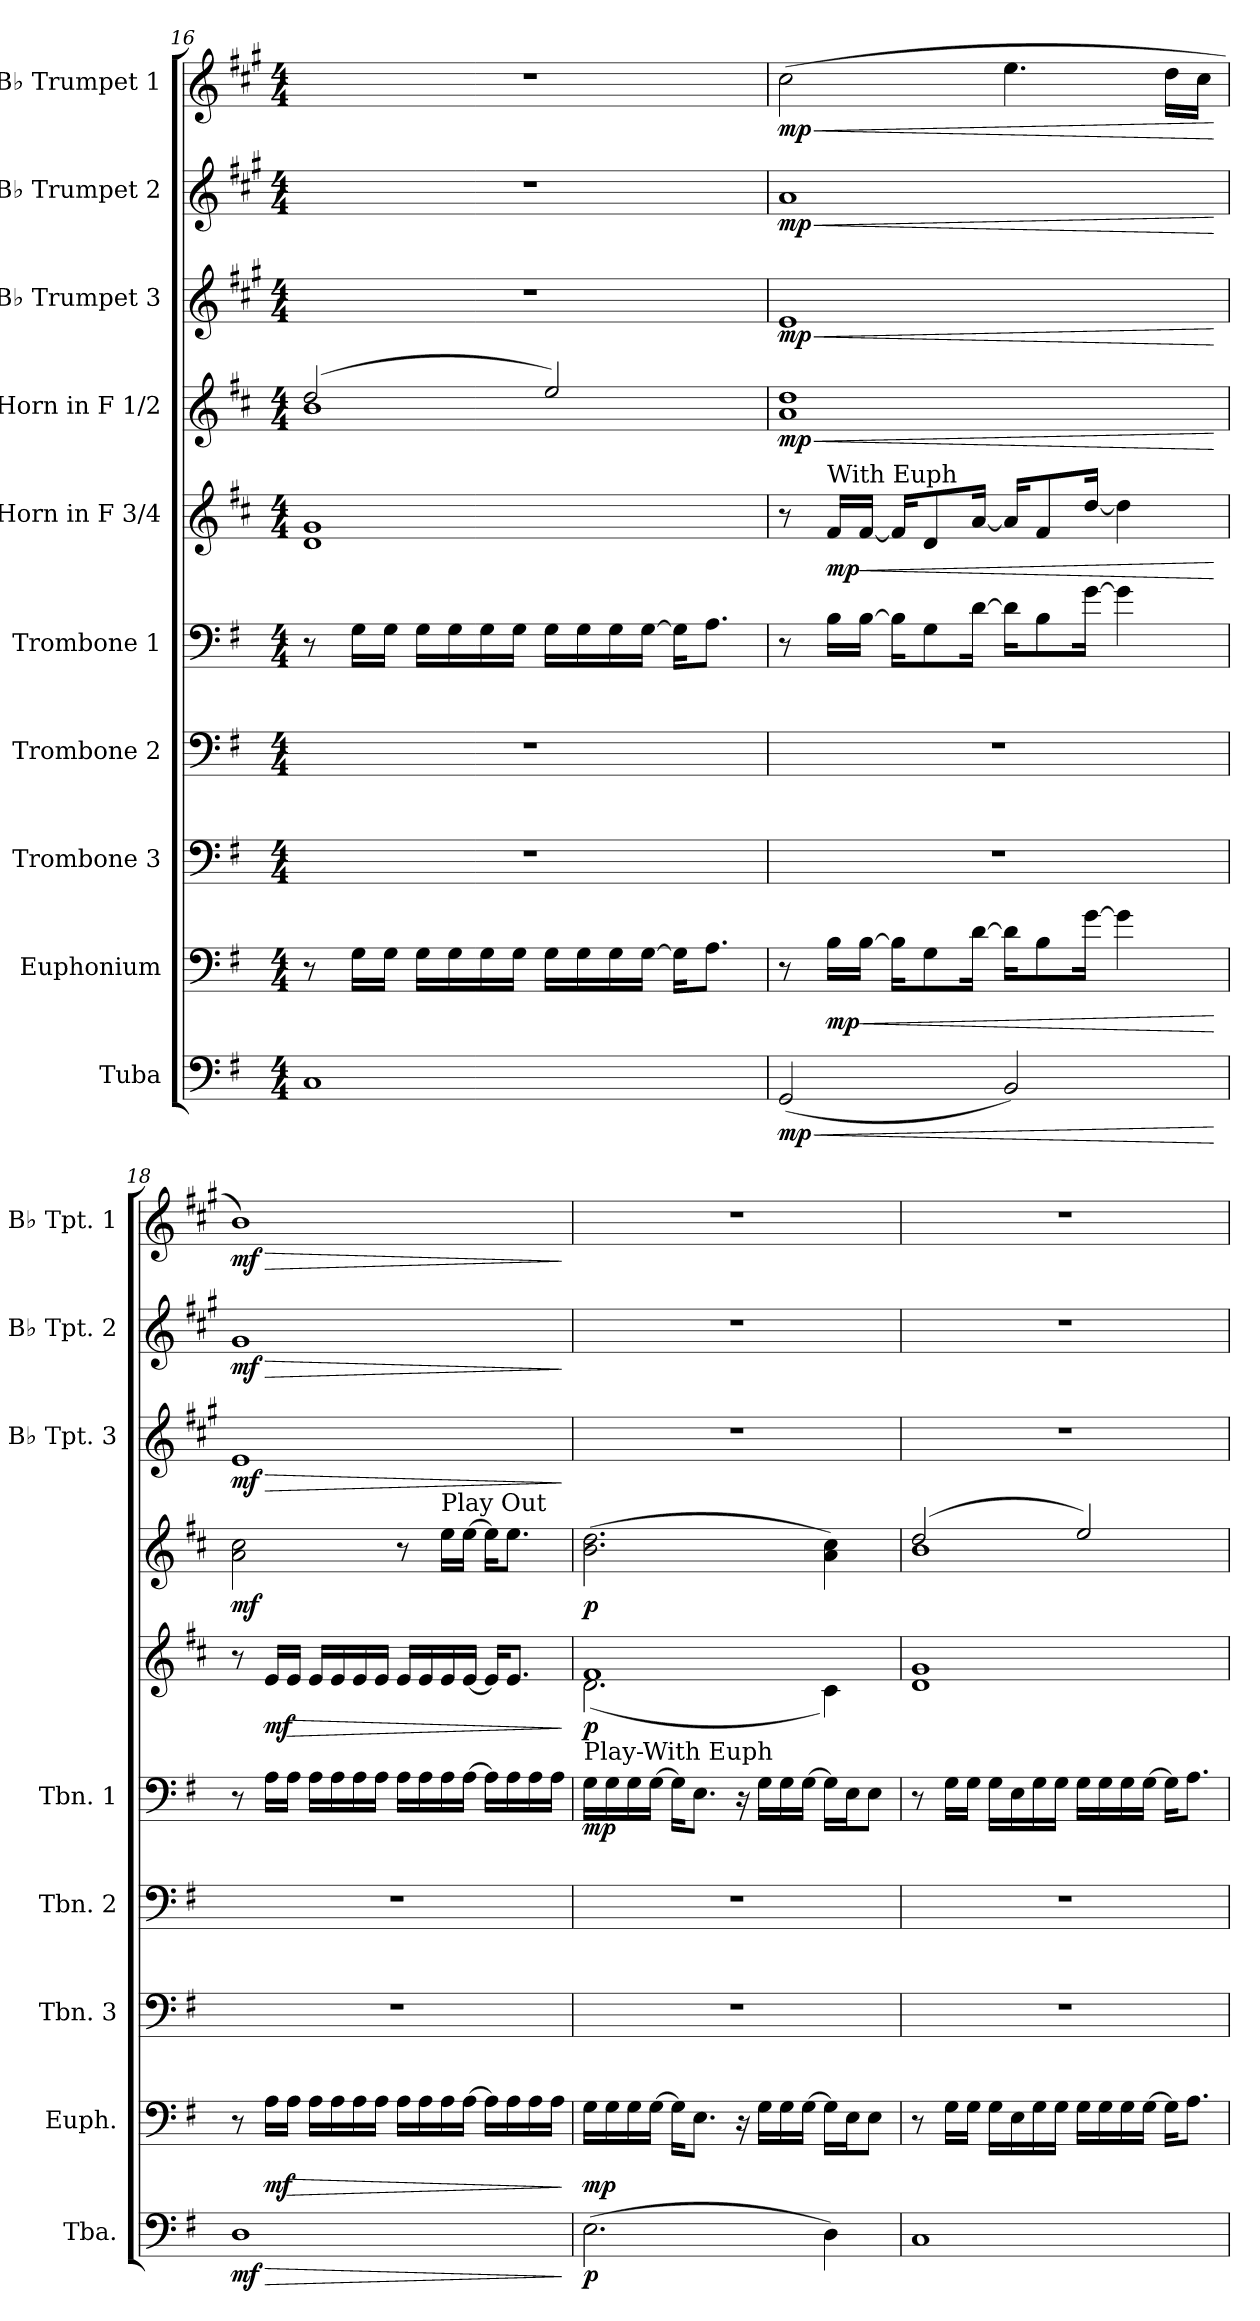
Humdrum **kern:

**kern	**dynam	**kern	**dynam	**kern	**kern	**kern	**dynam	**kern	**dynam	**kern	**dynam	**kern	**dynam	**kern	**dynam	**kern	**dynam
*part10	*part10	*part9	*part9	*part8	*part7	*part6	*part6	*part5	*part5	*part4	*part4	*part3	*part3	*part2	*part2	*part1	*part1
*staff10	*staff10	*staff9	*staff9	*staff8	*staff7	*staff6	*staff6	*staff5	*staff5	*staff4	*staff4	*staff3	*staff3	*staff2	*staff2	*staff1	*staff1
*I"Tuba	*	*I"Euphonium	*	*I"Trombone 3	*I"Trombone 2	*I"Trombone 1	*	*I"Horn in F 3/4	*	*I"Horn in F 1/2	*	*I"B♭ Trumpet 3	*	*I"B♭ Trumpet 2	*	*I"B♭ Trumpet 1	*
*I'Tba.	*	*I'Euph.	*	*I'Tbn. 3	*I'Tbn. 2	*I'Tbn. 1	*	*	*	*	*	*I'B♭ Tpt. 3	*	*I'B♭ Tpt. 2	*	*I'B♭ Tpt. 1	*
*clefF4	*	*clefF4	*	*clefF4	*clefF4	*clefF4	*	*clefG2	*	*clefG2	*	*clefG2	*	*clefG2	*	*clefG2	*
*	*	*	*	*	*	*	*	*ITrd4c7	*	*ITrd4c7	*	*ITrd1c2	*	*ITrd1c2	*	*ITrd1c2	*
*k[f#]	*	*k[f#]	*	*k[f#]	*k[f#]	*k[f#]	*	*k[f#]	*	*k[f#]	*	*k[f#]	*	*k[f#]	*	*k[f#]	*
*M4/4	*	*M4/4	*	*M4/4	*M4/4	*M4/4	*	*M4/4	*	*M4/4	*	*M4/4	*	*M4/4	*	*M4/4	*
=16	=16	=16	=16	=16	=16	=16	=16	=16	=16	=16	=16	=16	=16	=16	=16	=16	=16
*	*	*	*	*	*	*	*	*	*	*^	*	*	*	*	*	*	*
1C	.	8r	.	1r	1r	8r	.	1G 1c	.	(>2g/	1e	.	1r	.	1r	.	1r	.
.	.	16G\LL	.	.	.	16G!\LL	.	.	.	.	.	.	.	.	.	.	.	.
.	.	16G\JJ	.	.	.	16G!\JJ	.	.	.	.	.	.	.	.	.	.	.	.
.	.	16G\LL	.	.	.	16G!\LL	.	.	.	.	.	.	.	.	.	.	.	.
.	.	16G\	.	.	.	16G!\	.	.	.	.	.	.	.	.	.	.	.	.
.	.	16G\	.	.	.	16G!\	.	.	.	.	.	.	.	.	.	.	.	.
.	.	16G\JJ	.	.	.	16G!\JJ	.	.	.	.	.	.	.	.	.	.	.	.
.	.	16G\LL	.	.	.	16G!\LL	.	.	.	2a/)	.	.	.	.	.	.	.	.
.	.	16G\	.	.	.	16G!\	.	.	.	.	.	.	.	.	.	.	.	.
.	.	16G\	.	.	.	16G!\	.	.	.	.	.	.	.	.	.	.	.	.
.	.	[16G\JJ	.	.	.	[16G!\JJ	.	.	.	.	.	.	.	.	.	.	.	.
.	.	16G\KL]	.	.	.	16G!\KL]	.	.	.	.	.	.	.	.	.	.	.	.
.	.	8.A\J	.	.	.	8.A!\J	.	.	.	.	.	.	.	.	.	.	.	.
*	*	*	*	*	*	*	*	*	*	*v	*v	*	*	*	*	*	*	*
=17	=17	=17	=17	=17	=17	=17	=17	=17	=17	=17	=17	=17	=17	=17	=17	=17	=17
!	!LO:HP:b	!	!	!	!	!	!	!	!	!	!LO:HP:b	!	!LO:HP:b	!	!LO:HP:b	!	!LO:HP:b
!	!LO:DY:n=1:b	!	!	!	!	!	!	!	!	!	!LO:DY:n=1:b	!	!LO:DY:n=1:b	!	!LO:DY:n=1:b	!	!LO:DY:n=1:b
(<2GG/	< mp	8r	.	1r	1r	8r	.	8r	.	1d 1g	< mp	1d	< mp	1g	< mp	(>2b\	< mp
!	!	!	!	!	!	!	!	!LO:TX:a:t=With Euph	!	!	!	!	!	!	!	!	!
!	!	!	!LO:DY:b	!	!	!	!	!	!LO:DY:b	!	!	!	!	!	!	!	!
.	.	16B\LL	mp	.	.	16B!\LL	.	16B/LL	mp	.	.	.	.	.	.	.	.
!	!	!	!LO:HP:b	!	!	!	!	!	!LO:HP:b	!	!	!	!	!	!	!	!
.	.	[16B\JJ	<	.	.	[16B!\JJ	.	[16B/JJ	<	.	.	.	.	.	.	.	.
.	.	16B\KL]	.	.	.	16B!\KL]	.	16B/KL]	.	.	.	.	.	.	.	.	.
.	.	8G\	.	.	.	8G!\	.	8G/	.	.	.	.	.	.	.	.	.
.	.	[16d\Jk	.	.	.	[16d!\Jk	.	[16d/Jk	.	.	.	.	.	.	.	.	.
2BB/)	.	16d\KL]	.	.	.	16d!\KL]	.	16d/KL]	.	.	.	.	.	.	.	4.dd\	.
.	.	8B\	.	.	.	8B!\	.	8B/	.	.	.	.	.	.	.	.	.
.	.	[16g\Jk	.	.	.	[16g!\Jk	.	[16g/Jk	.	.	.	.	.	.	.	.	.
.	.	4g\]	.	.	.	4g!\]	.	4g\]	.	.	.	.	.	.	.	.	.
.	.	.	.	.	.	.	.	.	.	.	.	.	.	.	.	16cc\LL	.
.	.	.	.	.	.	.	.	.	.	.	.	.	.	.	.	16b\JJ	.
.	[	.	[	.	.	.	.	.	[	.	[	.	[	.	[	.	[
!!LO:PB:g=z
=18	=18	=18	=18	=18	=18	=18	=18	=18	=18	=18	=18	=18	=18	=18	=18	=18	=18
!	!LO:HP:b	!	!	!	!	!	!	!	!	!	!	!	!LO:HP:b	!	!LO:HP:b	!	!LO:HP:b
!	!LO:DY:n=1:b	!	!	!	!	!	!	!	!	!	!LO:DY:b	!	!LO:DY:n=1:b	!	!LO:DY:n=1:b	!	!LO:DY:n=1:b
1D	> mf	8r	.	1r	1r	8r	.	8r	.	2d\ 2f#\	mf	1d	> mf	1f#	> mf	1a)	> mf
!	!	!	!LO:DY:b	!	!	!	!	!	!LO:DY:b	!	!	!	!	!	!	!	!
.	.	16A\LL	mf	.	.	16A!\LL	.	16A/LL	mf	.	.	.	.	.	.	.	.
!	!	!	!LO:HP:b	!	!	!	!	!	!LO:HP:b	!	!	!	!	!	!	!	!
.	.	16A\JJ	>	.	.	16A!\JJ	.	16A/JJ	>	.	.	.	.	.	.	.	.
.	.	16A\LL	.	.	.	16A!\LL	.	16A/LL	.	.	.	.	.	.	.	.	.
.	.	16A\	.	.	.	16A!\	.	16A/	.	.	.	.	.	.	.	.	.
.	.	16A\	.	.	.	16A!\	.	16A/	.	.	.	.	.	.	.	.	.
.	.	16A\JJ	.	.	.	16A!\JJ	.	16A/JJ	.	.	.	.	.	.	.	.	.
.	.	16A\LL	.	.	.	16A!\LL	.	16A/LL	.	8r	.	.	.	.	.	.	.
.	.	16A\	.	.	.	16A!\	.	16A/	.	.	.	.	.	.	.	.	.
!	!	!	!	!	!	!	!	!	!	!LO:TX:a:t=Play Out	!	!	!	!	!	!	!
.	.	16A\	.	.	.	16A!\	.	16A/	.	16a\LL	.	.	.	.	.	.	.
.	.	[16A\JJ	.	.	.	[16A!\JJ	.	[16A/JJ	.	[16a\JJ	.	.	.	.	.	.	.
.	.	16A\LL]	.	.	.	16A!\LL]	.	16A/KL]	.	16a\KL]	.	.	.	.	.	.	.
.	.	16A\	.	.	.	16A!\	.	8.A/J	.	8.a\J	.	.	.	.	.	.	.
.	.	16A\	.	.	.	16A!\	.	.	.	.	.	.	.	.	.	.	.
.	.	16A\JJ	.	.	.	16A!\JJ	.	.	.	.	.	.	.	.	.	.	.
.	]	.	]	.	.	.	.	.	]	.	.	.	]	.	]	.	]
=19	=19	=19	=19	=19	=19	=19	=19	=19	=19	=19	=19	=19	=19	=19	=19	=19	=19
*	*	*	*	*	*	*	*	*^	*	*	*	*	*	*	*	*	*
!	!	!	!	!	!	!LO:TX:a:t=Play-With Euph	!	!	!	!	!	!	!	!	!	!	!	!
!	!LO:DY:b	!	!LO:DY:b	!	!	!	!LO:DY:b	!	!	!LO:DY:b	!	!LO:DY:b	!	!	!	!	!	!
(>2.E\	p	16G\LL	mp	1r	1r	16G\LL	mp	1B	(<2.G\	p	(>2.e\ 2.g\	p	1r	.	1r	.	1r	.
.	.	16G\	.	.	.	16G\	.	.	.	.	.	.	.	.	.	.	.	.
.	.	16G\	.	.	.	16G\	.	.	.	.	.	.	.	.	.	.	.	.
.	.	[16G\JJ	.	.	.	[16G\JJ	.	.	.	.	.	.	.	.	.	.	.	.
.	.	16G\KL]	.	.	.	16G\KL]	.	.	.	.	.	.	.	.	.	.	.	.
.	.	8.E\J	.	.	.	8.E\J	.	.	.	.	.	.	.	.	.	.	.	.
.	.	16r	.	.	.	16r	.	.	.	.	.	.	.	.	.	.	.	.
.	.	16G\LL	.	.	.	16G\LL	.	.	.	.	.	.	.	.	.	.	.	.
.	.	16G\	.	.	.	16G\	.	.	.	.	.	.	.	.	.	.	.	.
.	.	[16G\JJ	.	.	.	[16G\JJ	.	.	.	.	.	.	.	.	.	.	.	.
4D\)	.	16G\LL]	.	.	.	16G\LL]	.	.	4F#\)	.	4d\ 4f#\)	.	.	.	.	.	.	.
.	.	16E\J	.	.	.	16E\J	.	.	.	.	.	.	.	.	.	.	.	.
.	.	8E\J	.	.	.	8E\J	.	.	.	.	.	.	.	.	.	.	.	.
*	*	*	*	*	*	*	*	*v	*v	*	*	*	*	*	*	*	*	*
=20	=20	=20	=20	=20	=20	=20	=20	=20	=20	=20	=20	=20	=20	=20	=20	=20	=20
*	*	*	*	*	*	*	*	*	*	*^	*	*	*	*	*	*	*
1C	.	8r	.	1r	1r	8r	.	1G 1c	.	(>2g/	1e	.	1r	.	1r	.	1r	.
.	.	16G\LL	.	.	.	16G\LL	.	.	.	.	.	.	.	.	.	.	.	.
.	.	16G\JJ	.	.	.	16G\JJ	.	.	.	.	.	.	.	.	.	.	.	.
.	.	16G\LL	.	.	.	16G\LL	.	.	.	.	.	.	.	.	.	.	.	.
.	.	16E\	.	.	.	16E\	.	.	.	.	.	.	.	.	.	.	.	.
.	.	16G\	.	.	.	16G\	.	.	.	.	.	.	.	.	.	.	.	.
.	.	16G\JJ	.	.	.	16G\JJ	.	.	.	.	.	.	.	.	.	.	.	.
.	.	16G\LL	.	.	.	16G\LL	.	.	.	2a/)	.	.	.	.	.	.	.	.
.	.	16G\	.	.	.	16G\	.	.	.	.	.	.	.	.	.	.	.	.
.	.	16G\	.	.	.	16G\	.	.	.	.	.	.	.	.	.	.	.	.
.	.	[16G\JJ	.	.	.	[16G\JJ	.	.	.	.	.	.	.	.	.	.	.	.
.	.	16G\KL]	.	.	.	16G\KL]	.	.	.	.	.	.	.	.	.	.	.	.
.	.	8.A\J	.	.	.	8.A\J	.	.	.	.	.	.	.	.	.	.	.	.
*	*	*	*	*	*	*	*	*	*	*v	*v	*	*	*	*	*	*	*
=	=	=	=	=	=	=	=	=	=	=	=	=	=	=	=	=	=
*-	*-	*-	*-	*-	*-	*-	*-	*-	*-	*-	*-	*-	*-	*-	*-	*-	*-
